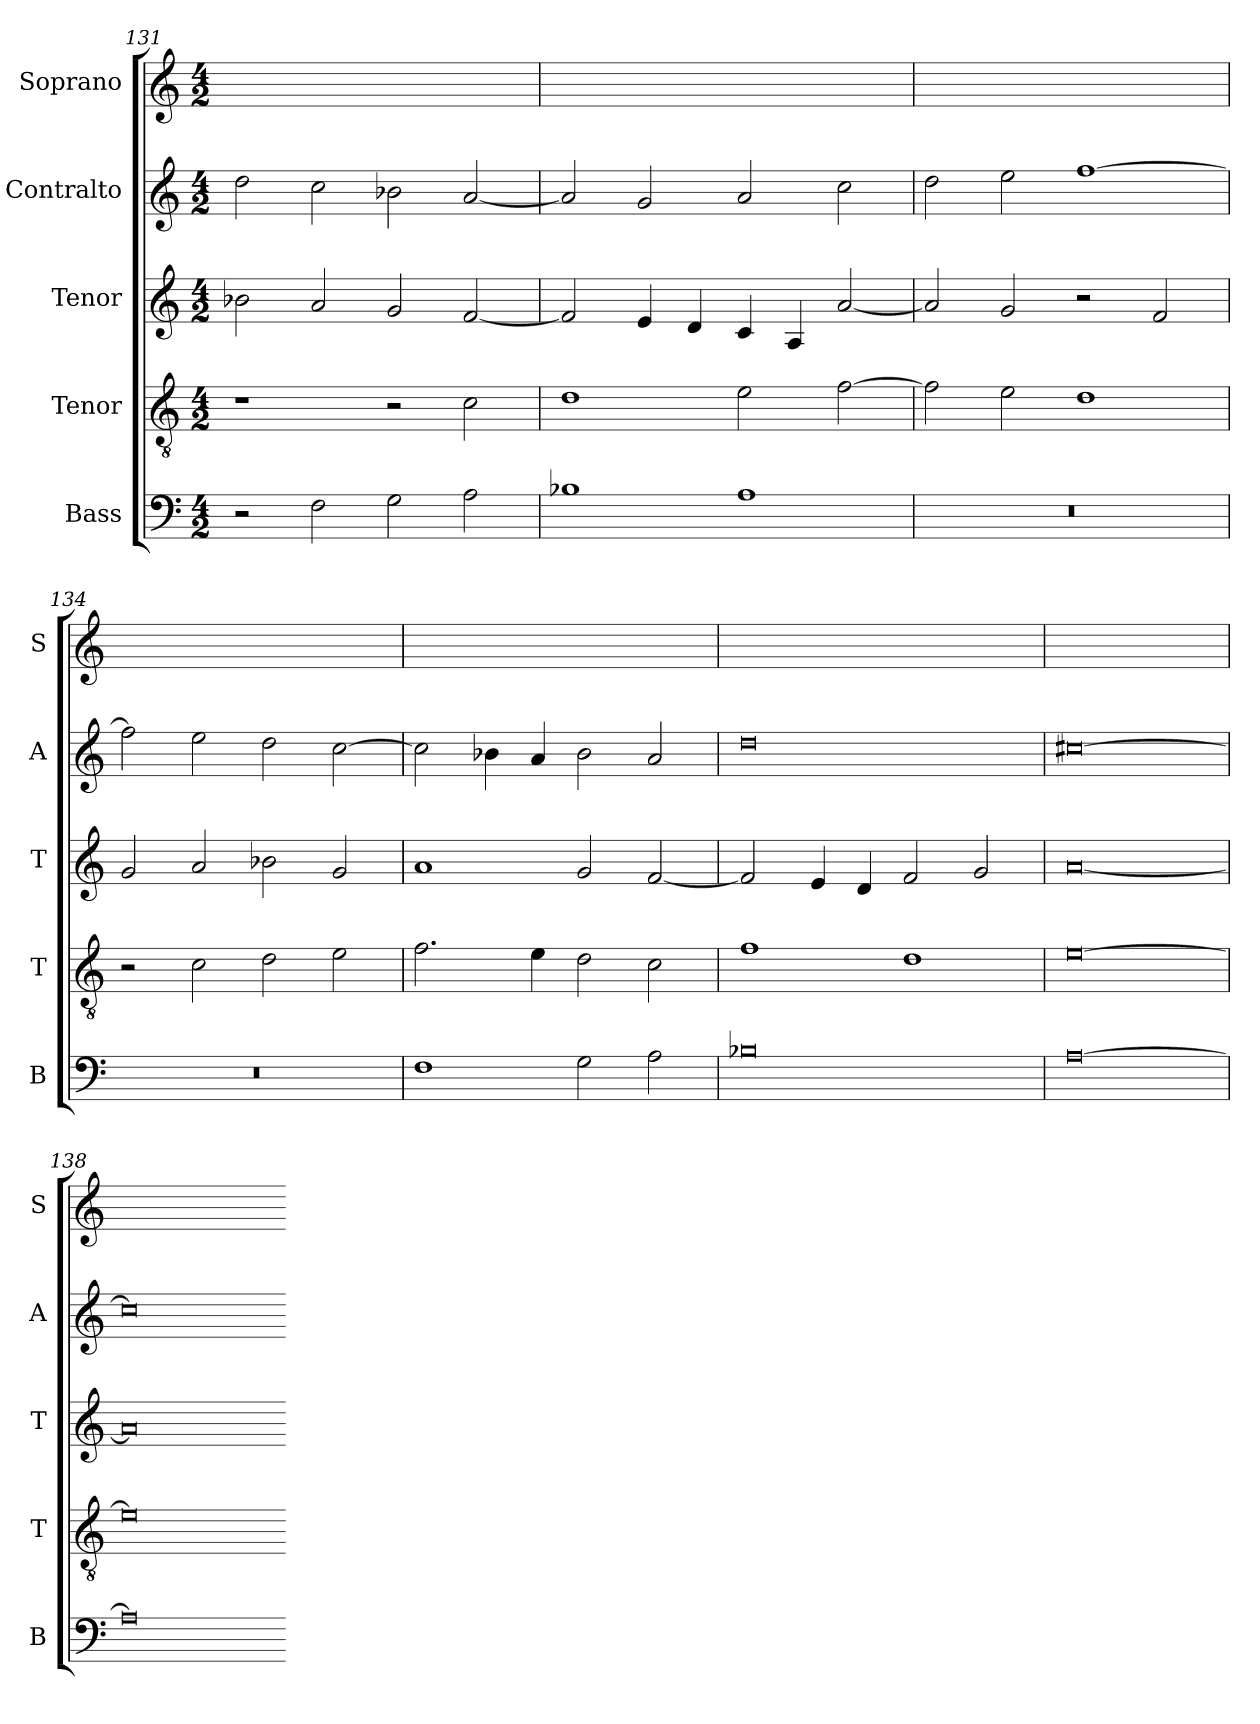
**kern	**kern	**kern	**kern	**kern
*part5	*part4	*part3	*part2	*part1
*staff5	*staff4	*staff3	*staff2	*staff1
*I"Bass	*I"Tenor	*I"Tenor	*I"Contralto	*I"Soprano
*I'B	*I'T	*I'T	*I'A	*I'S
*clefF4	*clefGv2	*clefG2	*clefG2	*clefG2
*k[]	*k[]	*k[]	*k[]	*k[]
*D:dor	*D:dor	*D:dor	*D:dor	*D:dor
*M4/2	*M4/2	*M4/2	*M4/2	*M4/2
=131	=131	=131	=131	=131
2r	1r	2b-X	2dd	0ryy
2F	.	2a	2cc	.
2G	2r	2g	2b-X	.
2A	2c	[2f	[2a	.
=132	=132	=132	=132	=132
1B-X	1d	2f]	2a]	0ryy
.	.	4e	2g	.
.	.	4d	.	.
1A	2e	4c	2a	.
.	.	4A	.	.
.	[2f	[2a	2cc	.
=133	=133	=133	=133	=133
0r	2f]	2a]	2dd	0ryy
.	2e	2g	2ee	.
.	1d	2r	[1ff	.
.	.	2f	.	.
=134	=134	=134	=134	=134
0r	2r	2g	2ff]	0ryy
.	2c	2a	2ee	.
.	2d	2b-X	2dd	.
.	2e	2g	[2cc	.
=135	=135	=135	=135	=135
1F	2.f	1a	2cc]	0ryy
.	.	.	4b-X	.
.	4e	.	4a	.
2G	2d	2g	2b-	.
2A	2c	[2f	2a	.
=136	=136	=136	=136	=136
0B-X	1f	2f]	0dd	0ryy
.	.	4e	.	.
.	.	4d	.	.
.	1d	2f	.	.
.	.	2g	.	.
=137	=137	=137	=137	=137
[0A	[0e	[0a	[0cc#X	0ryy
=138	=138	=138	=138	=138
0A]	0e]	0a]	0cc#]	0ryy
=-	=-	=-	=-	=-
*-	*-	*-	*-	*-
